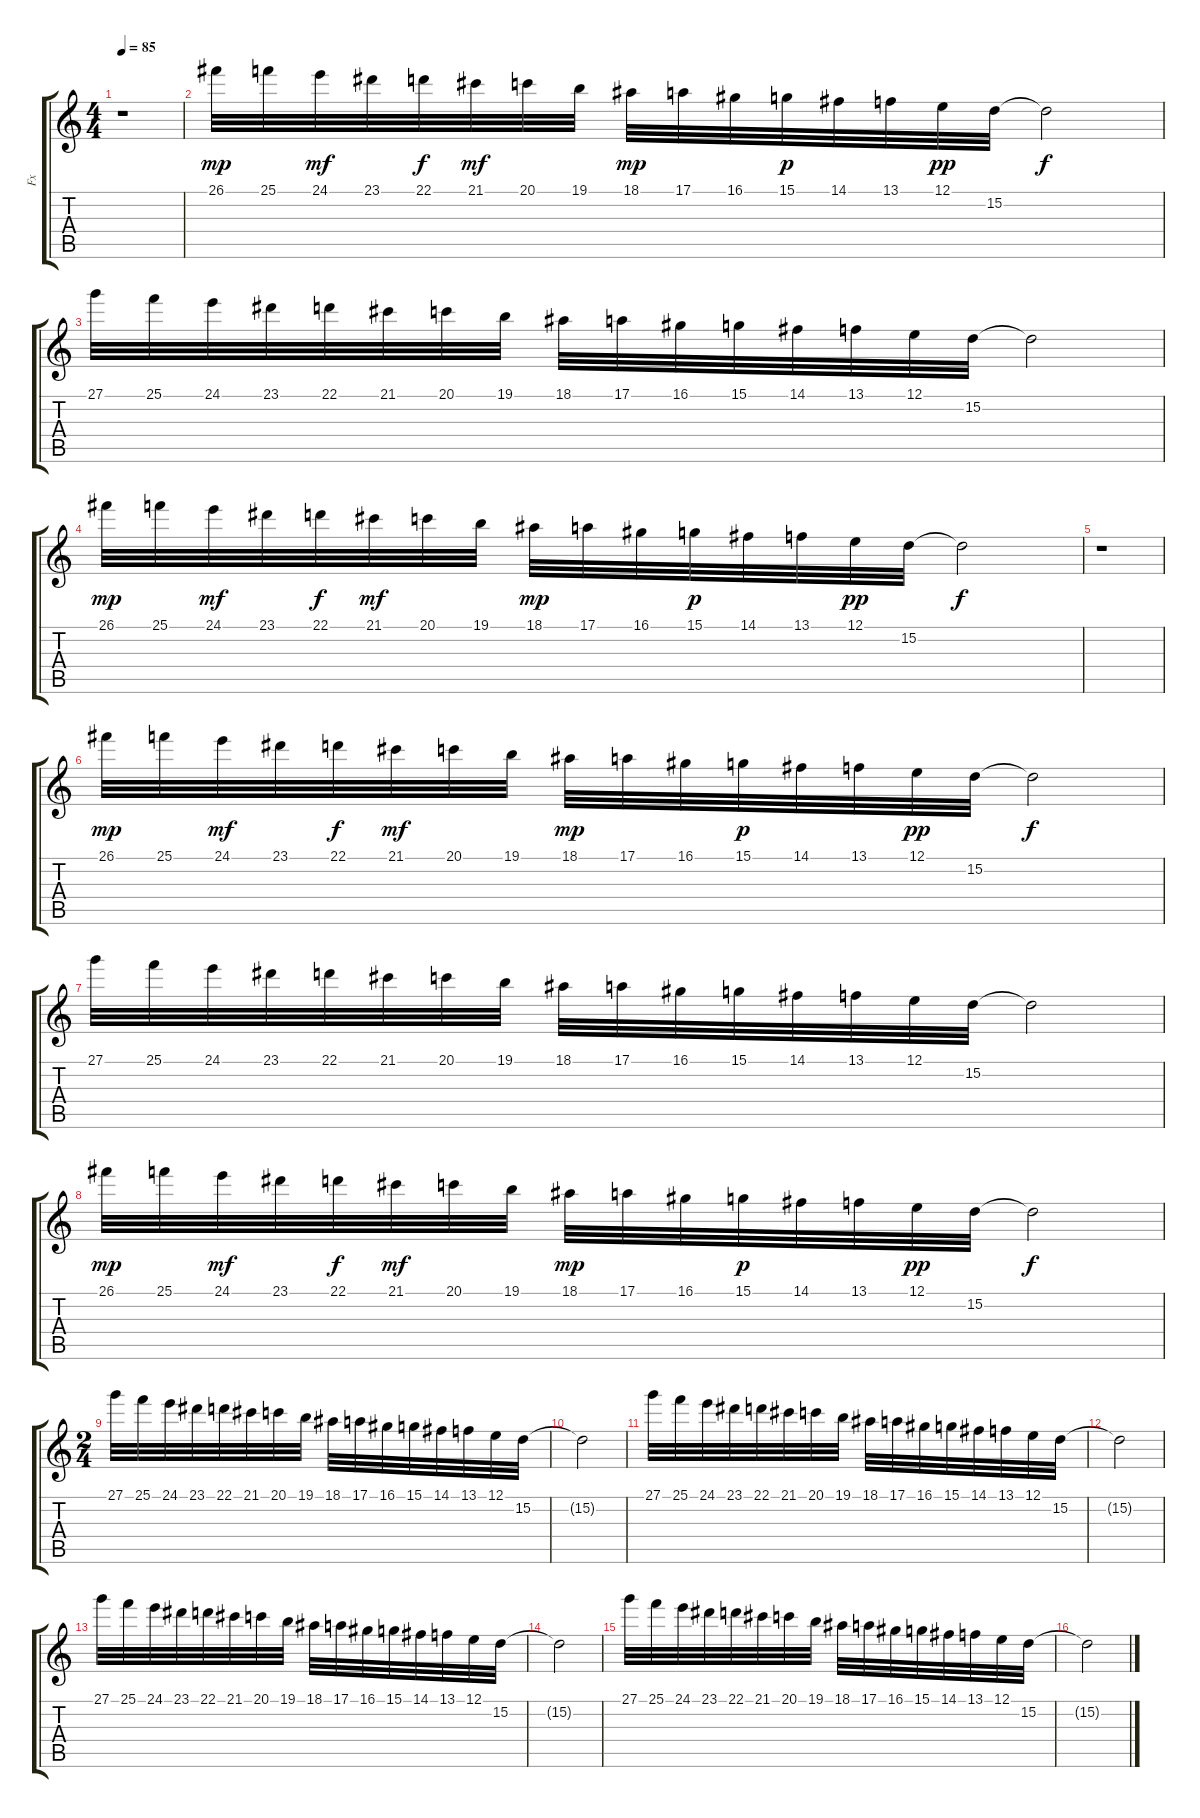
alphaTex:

\track ("Fx" "Fx") {instrument electricpiano1}
\staff {score tabs}
\tuning (E4 B3 G3 D3 A2 E2) {hide}
\ts (4 4)
\tempo 85
\clef g2
\ks c
r.1{dy f} |
26.1.32{dy mp} 25.1.32 24.1.32{dy mf} 23.1.32 22.1.32{dy f} 21.1.32{dy mf} 20.1.32 19.1.32 18.1.32{dy mp} 17.1.32 16.1.32 15.1.32{dy p} 14.1.32 13.1.32 12.1.32{dy pp} 15.2.32 15.2{t}.2{dy f} |
27.1.32 25.1.32 24.1.32 23.1.32 22.1.32 21.1.32 20.1.32 19.1.32 18.1.32 17.1.32 16.1.32 15.1.32 14.1.32 13.1.32 12.1.32 15.2.32 15.2{t}.2 |
26.1.32{dy mp} 25.1.32 24.1.32{dy mf} 23.1.32 22.1.32{dy f} 21.1.32{dy mf} 20.1.32 19.1.32 18.1.32{dy mp} 17.1.32 16.1.32 15.1.32{dy p} 14.1.32 13.1.32 12.1.32{dy pp} 15.2.32 15.2{t}.2{dy f} |
r.1 |
26.1.32{dy mp} 25.1.32 24.1.32{dy mf} 23.1.32 22.1.32{dy f} 21.1.32{dy mf} 20.1.32 19.1.32 18.1.32{dy mp} 17.1.32 16.1.32 15.1.32{dy p} 14.1.32 13.1.32 12.1.32{dy pp} 15.2.32 15.2{t}.2{dy f} |
27.1.32 25.1.32 24.1.32 23.1.32 22.1.32 21.1.32 20.1.32 19.1.32 18.1.32 17.1.32 16.1.32 15.1.32 14.1.32 13.1.32 12.1.32 15.2.32 15.2{t}.2 |
26.1.32{dy mp} 25.1.32 24.1.32{dy mf} 23.1.32 22.1.32{dy f} 21.1.32{dy mf} 20.1.32 19.1.32 18.1.32{dy mp} 17.1.32 16.1.32 15.1.32{dy p} 14.1.32 13.1.32 12.1.32{dy pp} 15.2.32 15.2{t}.2{dy f} |
\ts (2 4)
27.1.32 25.1.32 24.1.32 23.1.32 22.1.32 21.1.32 20.1.32 19.1.32 18.1.32 17.1.32 16.1.32 15.1.32 14.1.32 13.1.32 12.1.32 15.2.32 |
15.2{t}.2 |
27.1.32 25.1.32 24.1.32 23.1.32 22.1.32 21.1.32 20.1.32 19.1.32 18.1.32 17.1.32 16.1.32 15.1.32 14.1.32 13.1.32 12.1.32 15.2.32 |
15.2{t}.2 |
27.1.32 25.1.32 24.1.32 23.1.32 22.1.32 21.1.32 20.1.32 19.1.32 18.1.32 17.1.32 16.1.32 15.1.32 14.1.32 13.1.32 12.1.32 15.2.32 |
15.2{t}.2 |
27.1.32 25.1.32 24.1.32 23.1.32 22.1.32 21.1.32 20.1.32 19.1.32 18.1.32 17.1.32 16.1.32 15.1.32 14.1.32 13.1.32 12.1.32 15.2.32 |
15.2{t}.2
